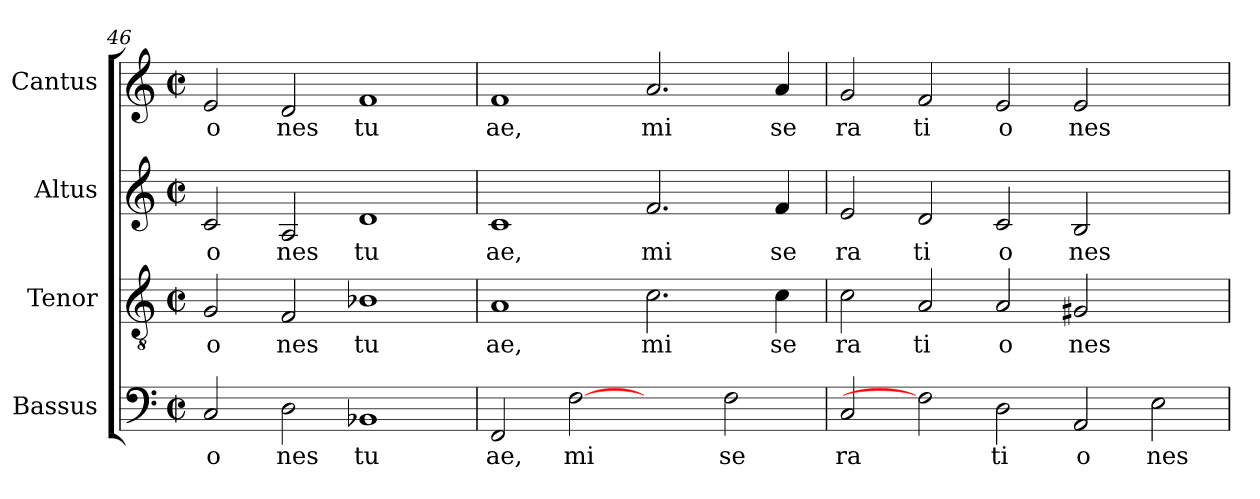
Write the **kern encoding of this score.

**kern	**text	**kern	**text	**kern	**text	**kern	**text
*part4	*part4	*part3	*part3	*part2	*part2	*part1	*part1
*staff4	*staff4	*staff3	*staff3	*staff2	*staff2	*staff1	*staff1
*I"Bassus	*	*I"Tenor	*	*I"Altus	*	*I"Cantus	*
*clefF4	*	*clefGv2	*	*clefG2	*	*clefG2	*
*k[]	*	*k[]	*	*k[]	*	*k[]	*
*C:	*	*C:	*	*C:	*	*C:	*
*M2/2	*	*M2/2	*	*M2/2	*	*M2/2	*
*met(c|)	*	*met(c|)	*	*met(c|)	*	*met(c|)	*
=46	=46	=46	=46	=46	=46	=46	=46
!	!LO:LY:b:cj	!	!LO:LY:b:cj	!	!LO:LY:b:cj	!	!LO:LY:b:cj
2C/	o	2G/	o	2c/	o	2e/	o
!	!LO:LY:b:cj	!	!LO:LY:b:cj	!	!LO:LY:b:cj	!	!LO:LY:b:cj
2D\	nes	2F/	nes	2A/	nes	2d/	nes
!	!LO:LY:b:cj	!	!LO:LY:b:cj	!	!LO:LY:b:cj	!	!LO:LY:b:cj
1BB-X	tu	1B-X	tu	1d	tu	1f	tu
=47	=47	=47	=47	=47	=47	=47	=47
!	!LO:LY:b:cj	!	!LO:LY:b:cj	!	!LO:LY:b:cj	!	!LO:LY:b:cj
2FF/	ae,	1A	ae,	1c	ae,	1f	ae,
!	!LO:LY:b:cj	!	!	!	!	!	!
[2F	mi	.	.	.	.	.	.
!	!	!	!LO:LY:b:cj	!	!LO:LY:b:cj	!	!LO:LY:b:cj
2ryy	.	2.c\	mi	2.f/	mi	2.a/	mi
!	!LO:LY:b:cj	!	!	!	!	!	!
2F\	se	.	.	.	.	.	.
!	!	!	!LO:LY:b:cj	!	!LO:LY:b:cj	!	!LO:LY:b:cj
.	.	4c\	se	4f/	se	4a/	se
=48	=48	=48	=48	=48	=48	=48	=48
!	!LO:LY:b:cj	!	!LO:LY:b:cj	!	!LO:LY:b:cj	!	!LO:LY:b:cj
2C/	ra	2c\	ra	2e/	ra	2g/	ra
!	!	!	!LO:LY:b:cj	!	!LO:LY:b:cj	!	!LO:LY:b:cj
2F]	.	2A/	ti	2d/	ti	2f/	ti
!	!LO:LY:b:cj	!	!LO:LY:b:cj	!	!LO:LY:b:cj	!	!LO:LY:b:cj
2D\	ti	2A/	o	2c/	o	2e/	o
!	!LO:LY:b:cj	!	!LO:LY:b:cj	!	!LO:LY:b:cj	!	!LO:LY:b:cj
2AA/	o	2G#X/	nes	2B/	nes	2e/	nes
!	!LO:LY:b:cj	!	!	!	!	!	!
2E\	nes	2ryy	.	2ryy	.	2ryy	.
=	=	=	=	=	=	=	=
*-	*-	*-	*-	*-	*-	*-	*-
